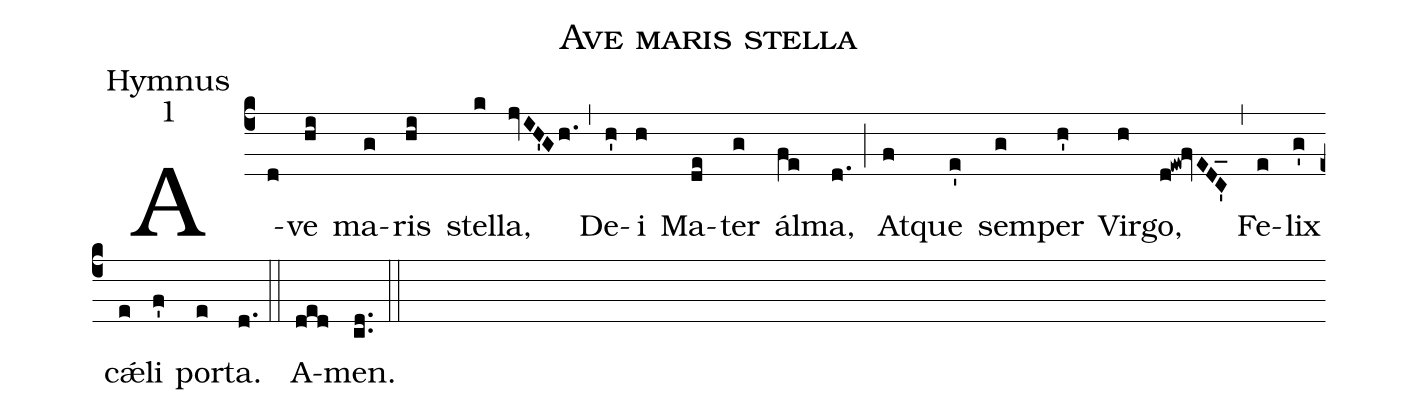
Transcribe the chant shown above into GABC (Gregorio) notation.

name:Ave maris stella;
office-part:Hymnus;
mode:1;
%%
(c4) A(d)ve(hi) ma(g)ris(hi) ste(k)lla,(jvIH'Gh.) (,) De(h')i(h) Ma(de)ter(g) ál(fe)ma,(d.) (;) At(f)que(e') sem(g)per(h') Vir(h)go,(d!ew!fvEDC'_) (,) Fe(e)lix(g') c<sp>'æ</sp>(e)li(f') por(e)ta.(d.) (::) A(ded)men.(c.d.) (::)
